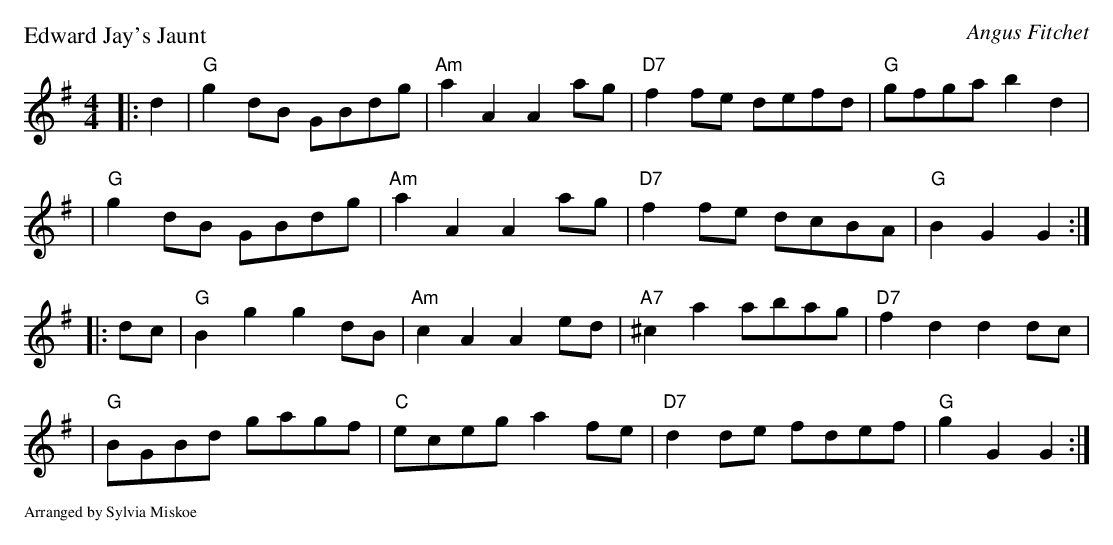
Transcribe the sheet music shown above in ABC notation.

X:1
P: Edward Jay's Jaunt
C: Angus Fitchet
M: 4/4
L: 1/8
K: G
|: d2 \
| "G"g2dB GBdg | "Am"a2A2 A2ag | "D7"f2fe defd | "G"gfga b2d2 |
| "G"g2dB GBdg | "Am"a2A2 A2ag | "D7"f2fe dcBA | "G"B2G2 G2 :|
|: dc \
| "G"B2g2 g2dB | "Am"c2A2 A2ed | "A7"^c2a2 abag | "D7"f2d2 d2dc |
| "G"BGBd gagf |  "C"eceg a2fe | "D7"d2de  fdef |  "G"g2G2 G2 :|
